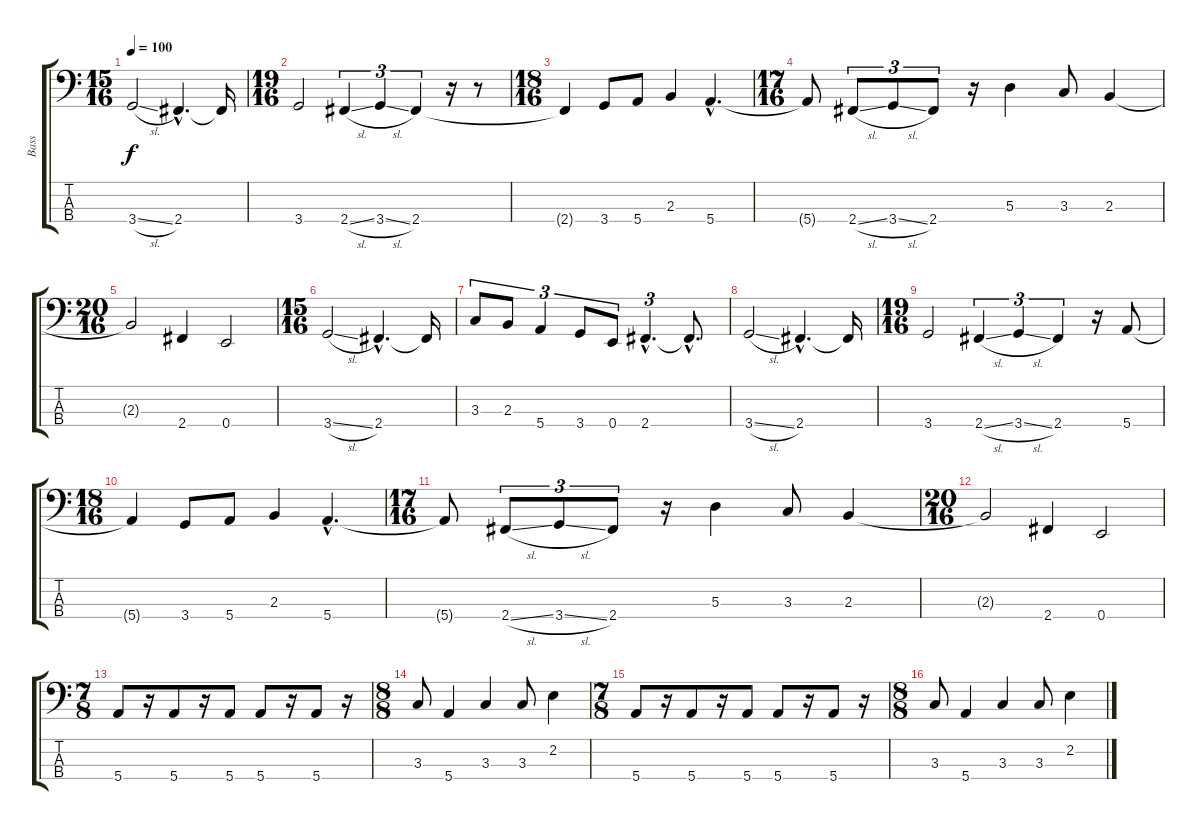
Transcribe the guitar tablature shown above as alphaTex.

\track ("Bass" "Bass") {instrument electricbassfinger}
\staff {score tabs}
\tuning (G2 D2 A1 E1) {hide}
\ts (15 16)
\tempo 100
\clef f4
\ks c
3.4{sl}.2{dy f} 2.4{hac}.4{d} 2.4{t}.16 |
\ts (19 16)
3.4.2 2.4{sl}.4{tu (3 2)} 3.4{sl}.4{tu (3 2)} 2.4.4{tu (3 2)} r.16 r.8 |
\ts (18 16)
2.4{t}.4 3.4.8 5.4.8 2.3.4 5.4{hac}.4{d} |
\ts (17 16)
5.4{t}.8 2.4{sl}.8{tu (3 2)} 3.4{sl}.8{tu (3 2)} 2.4.8{tu (3 2)} r.16 5.3.4 3.3.8 2.3.4 |
\ts (20 16)
2.3{t}.2 2.4.4 0.4.2 |
\ts (15 16)
3.4{sl}.2 2.4{hac}.4{d} 2.4{t}.16 |
3.3.8{tu (3 2)} 2.3.8{tu (3 2)} 5.4.4{tu (3 2)} 3.4.8{tu (3 2)} 0.4.8{tu (3 2)} 2.4{hac}.4{d tu (3 2)} 2.4{hac t}.8{d} |
3.4{sl}.2 2.4{hac}.4{d} 2.4{t}.16 |
\ts (19 16)
3.4.2 2.4{sl}.4{tu (3 2)} 3.4{sl}.4{tu (3 2)} 2.4.4{tu (3 2)} r.16 5.4.8 |
\ts (18 16)
5.4{t}.4 3.4.8 5.4.8 2.3.4 5.4{hac}.4{d} |
\ts (17 16)
5.4{t}.8 2.4{sl}.8{tu (3 2)} 3.4{sl}.8{tu (3 2)} 2.4.8{tu (3 2)} r.16 5.3.4 3.3.8 2.3.4 |
\ts (20 16)
2.3{t}.2 2.4.4 0.4.2 |
\ts (7 8)
5.4.8 r.16 5.4.8 r.16 5.4.8 5.4.8 r.16 5.4.8 r.16 |
\ts (8 8)
3.3.8 5.4.4 3.3.4 3.3.8 2.2.4 |
\ts (7 8)
5.4.8 r.16 5.4.8 r.16 5.4.8 5.4.8 r.16 5.4.8 r.16 |
\ts (8 8)
3.3.8 5.4.4 3.3.4 3.3.8 2.2.4
